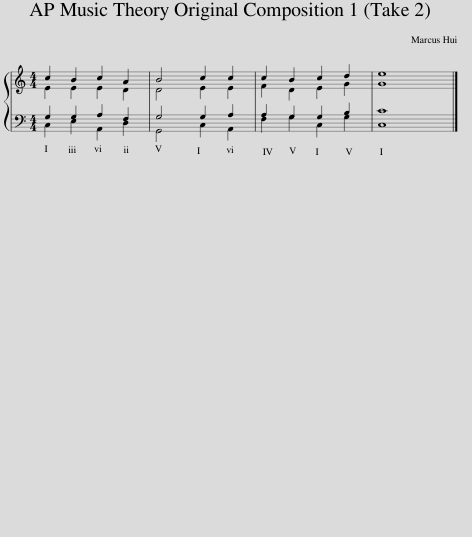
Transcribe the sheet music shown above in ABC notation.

X:1
%%score { ( 1 2 ) | ( 3 4 ) }
L:1/8
M:4/4
I:linebreak $
K:C
V:1 treble
V:2 treble
V:3 bass
V:4 bass
V:1
 c2 B2 c2 A2 | B4 c2 c2 | c2 B2 c2 d2 | [Ge]8 |] %4
V:2
 E2 E2 E2 D2 | D4 E2 E2 | F2 D2 E2 G2 | x8 |] %4
V:3
 G,2 G,2 A,2 F,2 | G,4 G,2 A,2 | A,2 G,2 G,2 B,2 | [C,C]8 |] %4
V:4
 C,2 E,2 A,,2 D,2 | G,,4 C,2 A,,2 | F,2 G,2 C,2 G,2 | x8 |] %4
